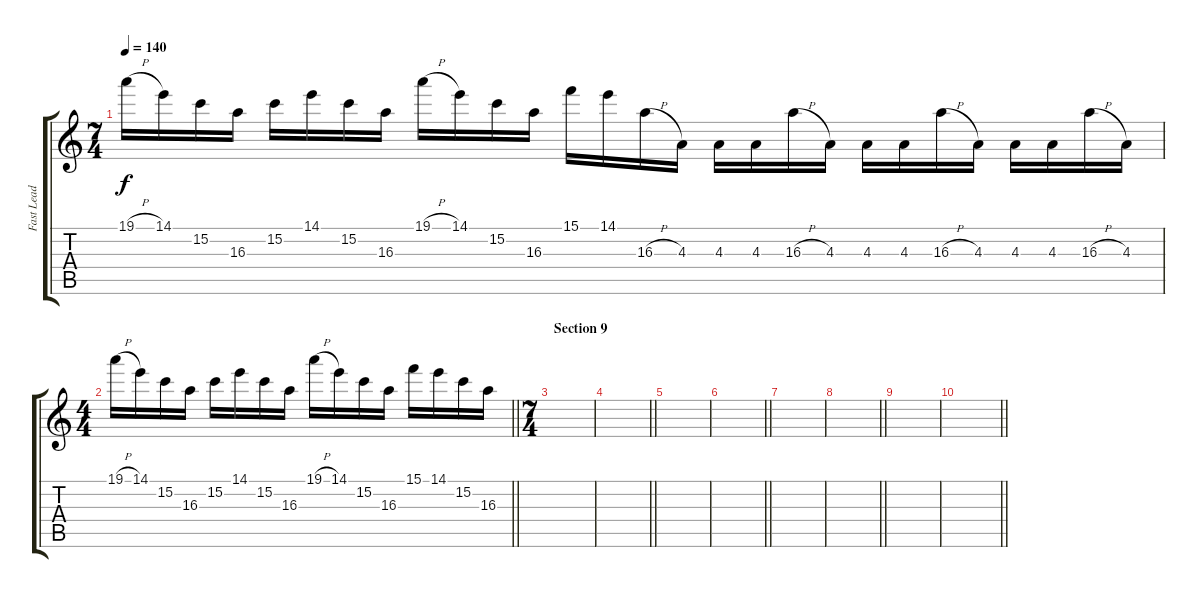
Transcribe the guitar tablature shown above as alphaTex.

\track ("Fast Lead" "Fast Lead") {instrument distortionguitar}
\staff {score tabs}
\tuning (D4 A3 F3 C3 G2 C2) {hide}
\ts (7 4)
\tempo 140
\clef g2
\ks c
19.1{h}.16{dy f} 14.1.16 15.2.16 16.3.16 15.2.16 14.1.16 15.2.16 16.3.16 19.1{h}.16 14.1.16 15.2.16 16.3.16 15.1.16 14.1.16 16.3{h}.16 4.3.16 4.3.16 4.3.16 16.3{h}.16 4.3.16 4.3.16 4.3.16 16.3{h}.16 4.3.16 4.3.16 4.3.16 16.3{h}.16 4.3.16 |
\ts (4 4)
\barLineRight lightlight
19.1{h}.16 14.1.16 15.2.16 16.3.16 15.2.16 14.1.16 15.2.16 16.3.16 19.1{h}.16 14.1.16 15.2.16 16.3.16 15.1.16 14.1.16 15.2.16 16.3.16 |
\ts (7 4)
\section ("" "Section 9")
|
\barLineRight lightlight
|
|
\barLineRight lightlight
|
|
\barLineRight lightlight
|
|
\barLineRight lightlight
